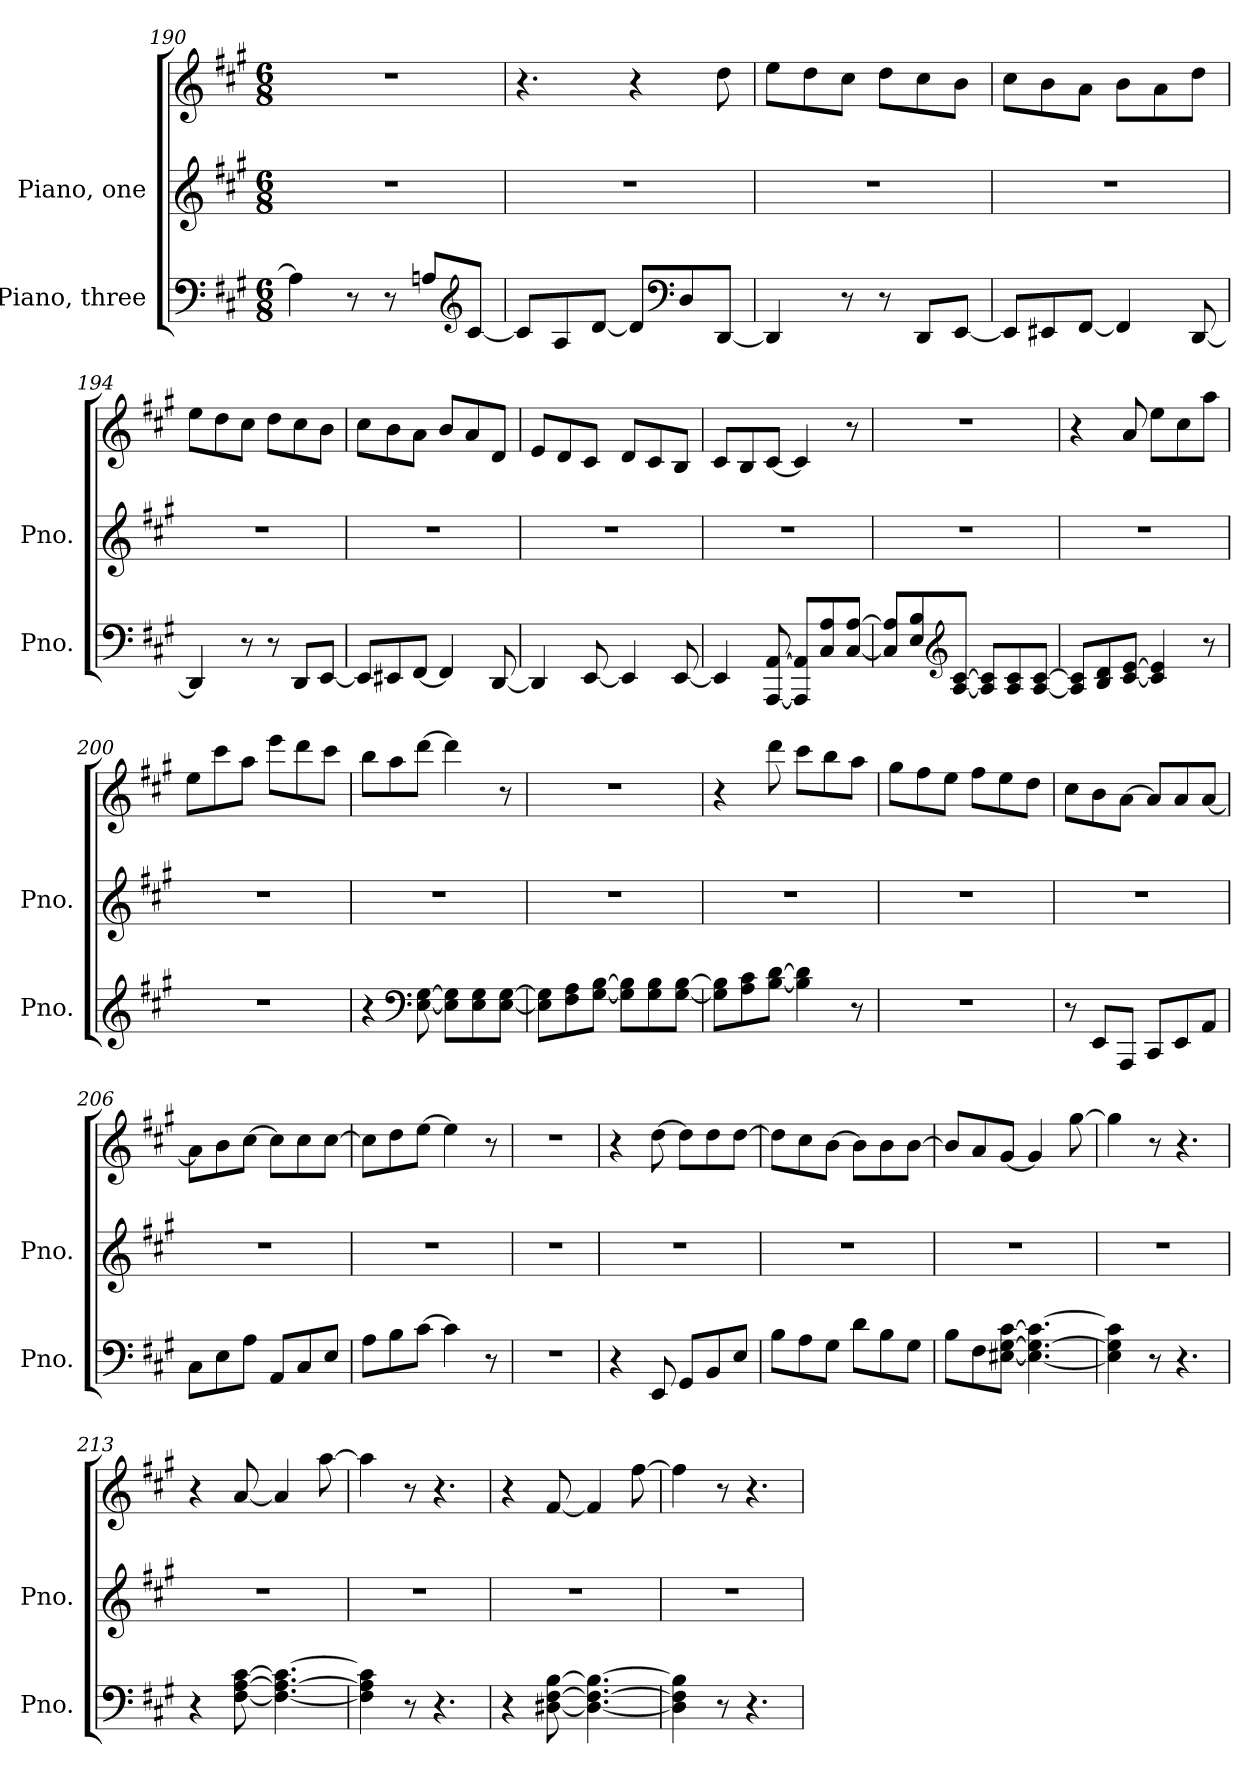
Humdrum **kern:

**kern	**kern	**kern
*part2	*part1	*part1
*staff3	*staff2	*staff1
*I"Piano, three	*I"Piano, one	*
*I'Pno.	*I'Pno.	*
*clefF4	*clefG2	*clefG2
*k[f#c#g#]	*k[f#c#g#]	*k[f#c#g#]
*M6/8	*M6/8	*M6/8
=190	=190	=190
4A#\]	2.r	2.r
8r	.	.
8r	.	.
8An/L	.	.
*clefG2	*	*
[8c#/J	.	.
=191	=191	=191
8c#/L]	2.r	4.r
8A/	.	.
[8d/J	.	.
8d/L]	.	4r
*clefF4	*	*
8D/	.	.
[8DD/J	.	8dd\
!!LO:LB:g=z
=192	=192	=192
4DD/]	2.r	8ee\L
.	.	8dd\
8r	.	8cc#\J
8r	.	8dd\L
8DD/L	.	8cc#\
[8EE/J	.	8b\J
=193	=193	=193
8EE/L]	2.r	8cc#\L
8EE#X/	.	8b\
[8FF#/J	.	8a\J
4FF#/]	.	8b\L
.	.	8a\
[8DD/	.	8dd\J
=194	=194	=194
4DD/]	2.r	8ee\L
.	.	8dd\
8r	.	8cc#\J
8r	.	8dd\L
8DD/L	.	8cc#\
[8EE/J	.	8b\J
=195	=195	=195
8EE/L]	2.r	8cc#\L
8EE#X/	.	8b\
[8FF#/J	.	8a\J
4FF#/]	.	8b/L
.	.	8a/
[8DD/	.	8d/J
=196	=196	=196
4DD/]	2.r	8e/L
.	.	8d/
[8EE/	.	8c#/J
4EE/]	.	8d/L
.	.	8c#/
[8EE/	.	8B/J
!!LO:LB:g=z
=197	=197	=197
4EE/]	2.r	8c#/L
.	.	8B/
[8AAA/ [8AA/	.	[8c#/J
8AAA/] 8AA/]L	.	4c#/]
8C#/ 8A/	.	.
[8C#/ [8A/J	.	8r
=198	=198	=198
8C#/] 8A/]L	2.r	2.r
8E/ 8B/	.	.
*clefG2	*	*
[8A/ [8c#/J	.	.
8A/] 8c#/]L	.	.
8A/ 8c#/	.	.
[8A/ [8c#/J	.	.
=199	=199	=199
8A/] 8c#/]L	2.r	4r
8B/ 8d/	.	.
[8c#/ [8e/J	.	8a/
4c#/] 4e/]	.	8ee\L
.	.	8cc#\
8r	.	8aa\J
=200	=200	=200
2.r	2.r	8ee\L
.	.	8ccc#\
.	.	8aa\J
.	.	8eee\L
.	.	8ddd\
.	.	8ccc#\J
!!LO:LB:g=z
=201	=201	=201
4r	2.r	8bb\L
.	.	8aa\
*clefF4	*	*
[8E\ [8G#\	.	[8ddd\J
8E\] 8G#\]L	.	4ddd\]
8E\ 8G#\	.	.
[8E\ [8G#\J	.	8r
=202	=202	=202
8E\] 8G#\]L	2.r	2.r
8F#\ 8A\	.	.
[8G#\ [8B\J	.	.
8G#\] 8B\]L	.	.
8G#\ 8B\	.	.
[8G#\ [8B\J	.	.
=203	=203	=203
8G#\] 8B\]L	2.r	4r
8A\ 8c#\	.	.
[8B\ [8d\J	.	8ddd\
4B\] 4d\]	.	8ccc#\L
.	.	8bb\
8r	.	8aa\J
=204	=204	=204
2.r	2.r	8gg#\L
.	.	8ff#\
.	.	8ee\J
.	.	8ff#\L
.	.	8ee\
.	.	8dd\J
=205	=205	=205
8r	2.r	8cc#\L
8EE/L	.	8b\
8AAA/J	.	[8a\J
8CC#/L	.	8a/L]
8EE/	.	8a/
8AA/J	.	[8a/J
!!LO:PB:g=z
=206	=206	=206
8C#\L	2.r	8a\L]
8E\	.	8b\
8A\J	.	[8cc#\J
8AA/L	.	8cc#\L]
8C#/	.	8cc#\
8E/J	.	[8cc#\J
=207	=207	=207
8A\L	2.r	8cc#\L]
8B\	.	8dd\
[8c#\J	.	[8ee\J
4c#\]	.	4ee\]
8r	.	8r
=208	=208	=208
2.r	2.r	2.r
=209	=209	=209
4r	2.r	4r
8EE/	.	[8dd\
8GG#/L	.	8dd\L]
8BB/	.	8dd\
8E/J	.	[8dd\J
=210	=210	=210
8B\L	2.r	8dd\L]
8A\	.	8cc#\
8G#\J	.	[8b\J
8d\L	.	8b\L]
8B\	.	8b\
8G#\J	.	[8b\J
=211	=211	=211
8B\L	2.r	8b/L]
8F#\	.	8a/
[8E#X\ [8G#\ [8c#\J	.	[8g#/J
4.E#\_ 4.G#\_ 4.c#\_	.	4g#/]
.	.	[8gg#\
=212	=212	=212
4E#\] 4G#\] 4c#\]	2.r	4gg#\]
8r	.	8r
4.r	.	4.r
!!LO:LB:g=z
=213	=213	=213
4r	2.r	4r
[8F#\ [8A\ [8c#\	.	[8a/
4.F#\_ 4.A\_ 4.c#\_	.	4a/]
.	.	[8aa\
=214	=214	=214
4F#\] 4A\] 4c#\]	2.r	4aa\]
8r	.	8r
4.r	.	4.r
=215	=215	=215
4r	2.r	4r
[8D#X\ [8F#\ [8B\	.	[8f#/
4.D#\_ 4.F#\_ 4.B\_	.	4f#/]
.	.	[8ff#\
=216	=216	=216
4D#\] 4F#\] 4B\]	2.r	4ff#\]
8r	.	8r
4.r	.	4.r
=	=	=
*-	*-	*-
